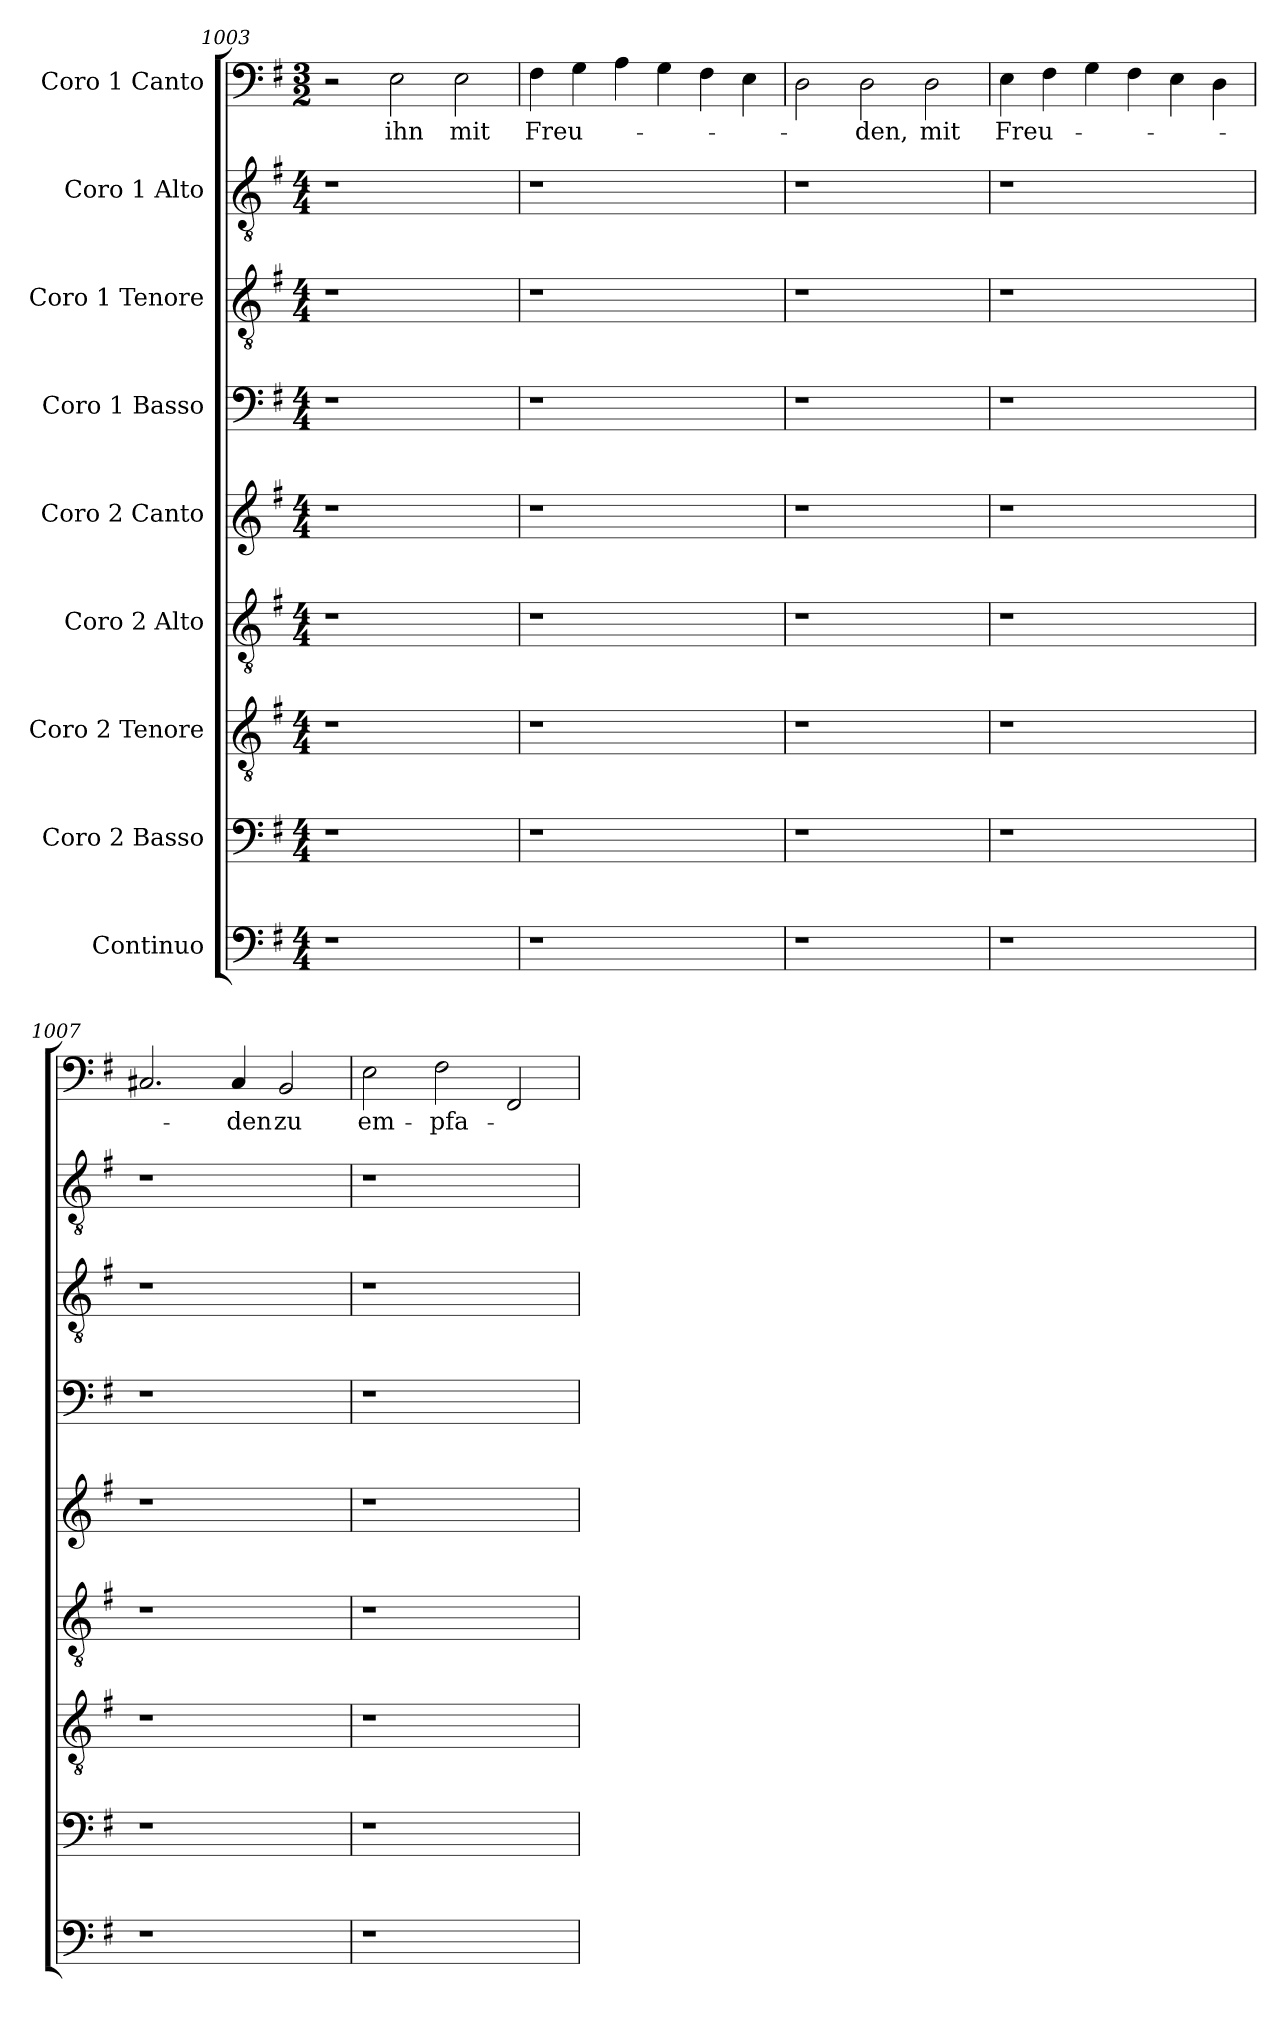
**kern	**kern	**kern	**kern	**kern	**kern	**kern	**kern	**kern	**text
*part9	*part8	*part7	*part6	*part5	*part4	*part3	*part2	*part1	*part1
*staff9	*staff8	*staff7	*staff6	*staff5	*staff4	*staff3	*staff2	*staff1	*staff1
*I"Continuo	*I"Coro 2  Basso	*I"Coro 2  Tenore	*I"Coro 2  Alto	*I"Coro 2  Canto	*I"Coro 1  Basso	*I"Coro 1  Tenore	*I"Coro 1  Alto	*I"Coro 1  Canto	*
*clefF4	*clefF4	*clefGv2	*clefGv2	*clefG2	*clefF4	*clefGv2	*clefGv2	*clefF4	*
*k[f#]	*k[f#]	*k[f#]	*k[f#]	*k[f#]	*k[f#]	*k[f#]	*k[f#]	*k[f#]	*
*G:	*G:	*G:	*G:	*G:	*G:	*G:	*G:	*G:	*
*M4/4	*M4/4	*M4/4	*M4/4	*M4/4	*M4/4	*M4/4	*M4/4	*M3/2	*
=1003	=1003	=1003	=1003	=1003	=1003	=1003	=1003	=1003	=1003
1r	1r	1r	1r	1r	1r	1r	1r	2r	.
!	!	!	!	!	!	!	!	!	!LO:LY:b:cj
.	.	.	.	.	.	.	.	2E\	ihn
!	!	!	!	!	!	!	!	!	!LO:LY:b:cj
2ryy	2ryy	2ryy	2ryy	2ryy	2ryy	2ryy	2ryy	2E\	mit
=1004	=1004	=1004	=1004	=1004	=1004	=1004	=1004	=1004	=1004
!	!	!	!	!	!	!	!	!	!LO:LY:b:cj
1r	1r	1r	1r	1r	1r	1r	1r	4F#\	Freu-
.	.	.	.	.	.	.	.	4G\	.
.	.	.	.	.	.	.	.	4A\	.
.	.	.	.	.	.	.	.	4G\	.
2ryy	2ryy	2ryy	2ryy	2ryy	2ryy	2ryy	2ryy	4F#\	.
.	.	.	.	.	.	.	.	4E\	.
=1005	=1005	=1005	=1005	=1005	=1005	=1005	=1005	=1005	=1005
1r	1r	1r	1r	1r	1r	1r	1r	2D\	.
!	!	!	!	!	!	!	!	!	!LO:LY:b:cj
.	.	.	.	.	.	.	.	2D\	-den,
!	!	!	!	!	!	!	!	!	!LO:LY:b:cj
2ryy	2ryy	2ryy	2ryy	2ryy	2ryy	2ryy	2ryy	2D\	mit
=1006	=1006	=1006	=1006	=1006	=1006	=1006	=1006	=1006	=1006
!	!	!	!	!	!	!	!	!	!LO:LY:b:cj
1r	1r	1r	1r	1r	1r	1r	1r	4E\	Freu-
.	.	.	.	.	.	.	.	4F#\	.
.	.	.	.	.	.	.	.	4G\	.
.	.	.	.	.	.	.	.	4F#\	.
2ryy	2ryy	2ryy	2ryy	2ryy	2ryy	2ryy	2ryy	4E\	.
.	.	.	.	.	.	.	.	4D\	.
!!LO:LB:g=z
=1007	=1007	=1007	=1007	=1007	=1007	=1007	=1007	=1007	=1007
1r	1r	1r	1r	1r	1r	1r	1r	2.C#X/	.
!	!	!	!	!	!	!	!	!	!LO:LY:b:cj
.	.	.	.	.	.	.	.	4C#/	-den
!	!	!	!	!	!	!	!	!	!LO:LY:b:cj
2ryy	2ryy	2ryy	2ryy	2ryy	2ryy	2ryy	2ryy	2BB/	zu
=1008	=1008	=1008	=1008	=1008	=1008	=1008	=1008	=1008	=1008
!	!	!	!	!	!	!	!	!	!LO:LY:b:cj
1r	1r	1r	1r	1r	1r	1r	1r	2E\	em-
!	!	!	!	!	!	!	!	!	!LO:LY:b:cj
.	.	.	.	.	.	.	.	2F#\	-pfa-
2ryy	2ryy	2ryy	2ryy	2ryy	2ryy	2ryy	2ryy	2FF#/	.
=	=	=	=	=	=	=	=	=	=
*-	*-	*-	*-	*-	*-	*-	*-	*-	*-
